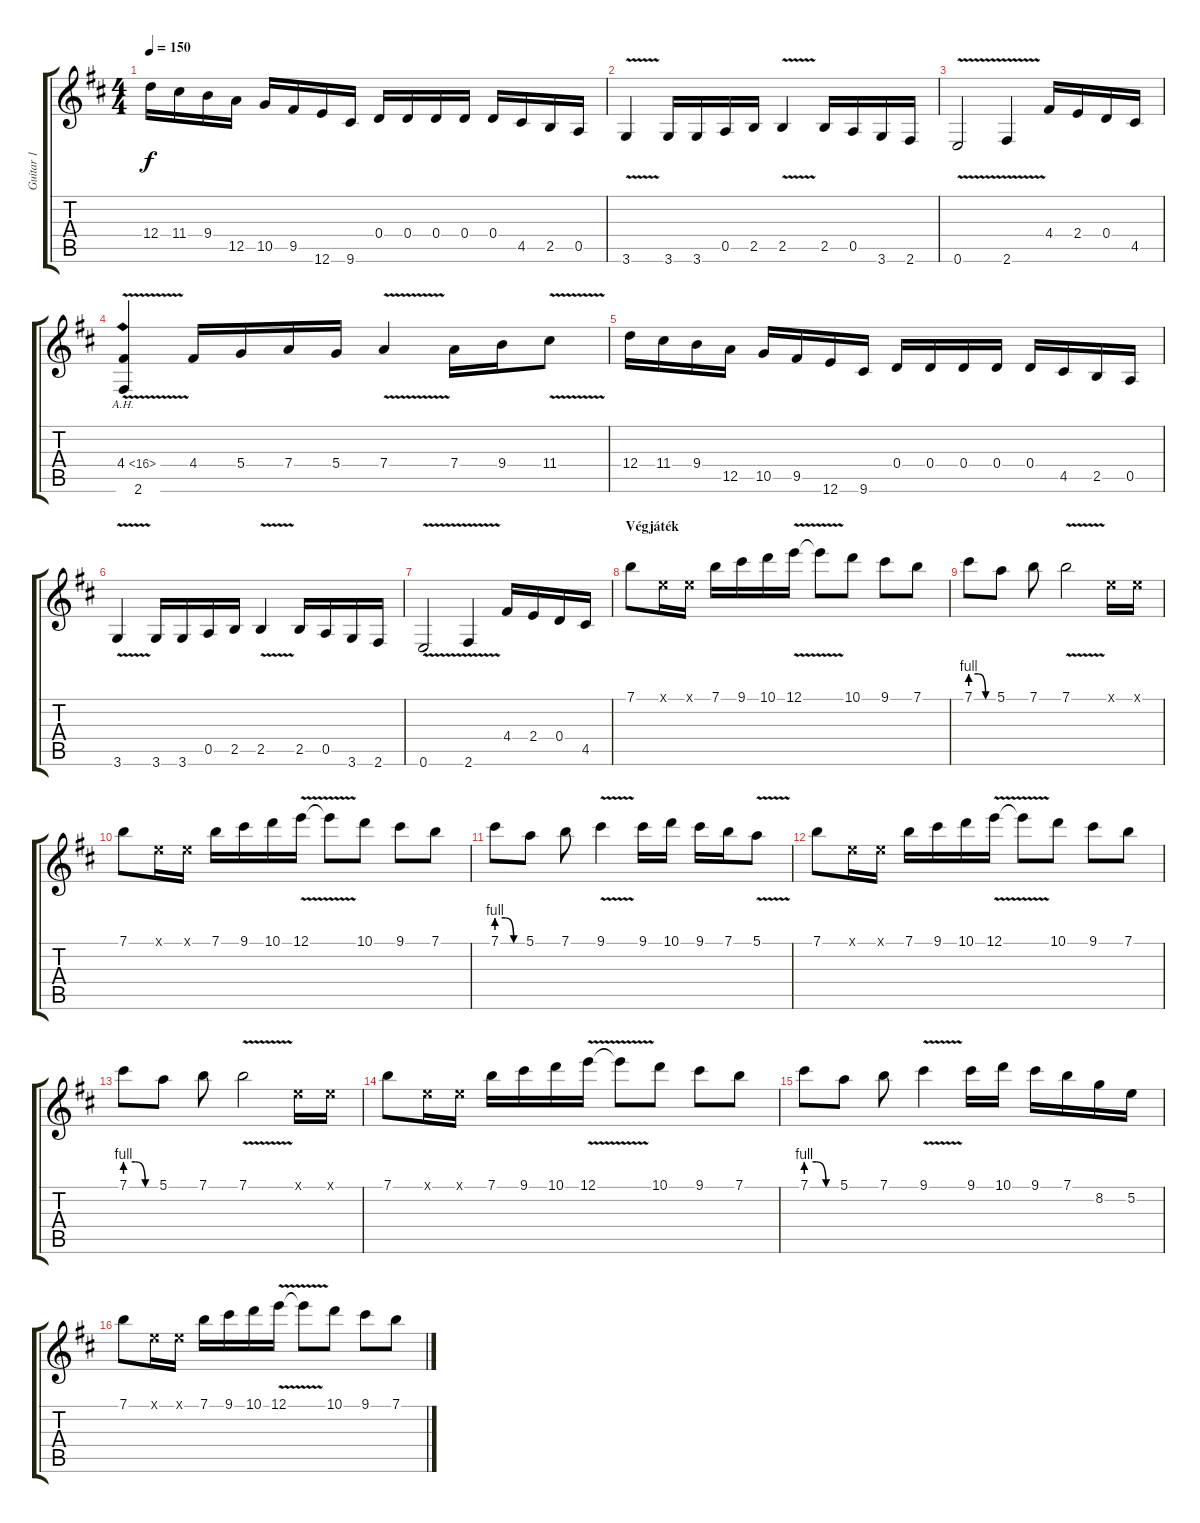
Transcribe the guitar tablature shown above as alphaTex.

\track ("Guitar 1" "Guitar 1") {instrument overdrivenguitar}
\staff {score tabs}
\tuning (E4 B3 G3 D3 A2 E2) {hide}
\ts (4 4)
\tempo 150
\clef g2
\ks d
12.4.16{dy f} 11.4.16 9.4.16 12.5.16 10.5.16 9.5.16 12.6.16 9.6.16 0.4.16 0.4.16 0.4.16 0.4.16 0.4.16 4.5.16 2.5.16 0.5.16 |
3.6{v}.4 3.6.16 3.6.16 0.5.16 2.5.16 2.5{v}.4 2.5.16 0.5.16 3.6.16 2.6.16 |
0.6{v}.2 2.6{v}.4 4.4.16 2.4.16 0.4.16 4.5.16 |
(4.4{ah 12 v} 2.6{v}).4 4.4.16 5.4.16 7.4.16 5.4.16 7.4{v}.4 7.4.16 9.4.16 11.4{v}.8 |
12.4.16 11.4.16 9.4.16 12.5.16 10.5.16 9.5.16 12.6.16 9.6.16 0.4.16 0.4.16 0.4.16 0.4.16 0.4.16 4.5.16 2.5.16 0.5.16 |
3.6{v}.4 3.6.16 3.6.16 0.5.16 2.5.16 2.5{v}.4 2.5.16 0.5.16 3.6.16 2.6.16 |
0.6{v}.2 2.6{v}.4 4.4.16 2.4.16 0.4.16 4.5.16 |
\section ("" "Végjáték")
7.1.8 0.1{x}.16 0.1{x}.16 7.1.16 9.1.16 10.1.16 12.1{v}.16 12.1{t}.8 10.1.8 9.1.8 7.1.8 |
7.1{be (custom 0 4 20 4 40 0 60 0)}.8 5.1.8 7.1.8 7.1{v}.2 0.1{x}.16 0.1{x}.16 |
7.1.8 0.1{x}.16 0.1{x}.16 7.1.16 9.1.16 10.1.16 12.1{v}.16 12.1{t}.8 10.1.8 9.1.8 7.1.8 |
7.1{be (custom 0 4 20 4 40 0 60 0)}.8 5.1.8 7.1.8 9.1{v}.4 9.1.16 10.1.16 9.1.16 7.1.16 5.1{v}.8 |
7.1.8 0.1{x}.16 0.1{x}.16 7.1.16 9.1.16 10.1.16 12.1{v}.16 12.1{t}.8 10.1.8 9.1.8 7.1.8 |
7.1{be (custom 0 4 20 4 40 0 60 0)}.8 5.1.8 7.1.8 7.1{v}.2 0.1{x}.16 0.1{x}.16 |
7.1.8 0.1{x}.16 0.1{x}.16 7.1.16 9.1.16 10.1.16 12.1{v}.16 12.1{t}.8 10.1.8 9.1.8 7.1.8 |
7.1{be (custom 0 4 20 4 40 0 60 0)}.8 5.1.8 7.1.8 9.1{v}.4 9.1.16 10.1.16 9.1.16 7.1.16 8.2.16 5.2.16 |
7.1.8 0.1{x}.16 0.1{x}.16 7.1.16 9.1.16 10.1.16 12.1{v}.16 12.1{t}.8 10.1.8 9.1.8 7.1.8
